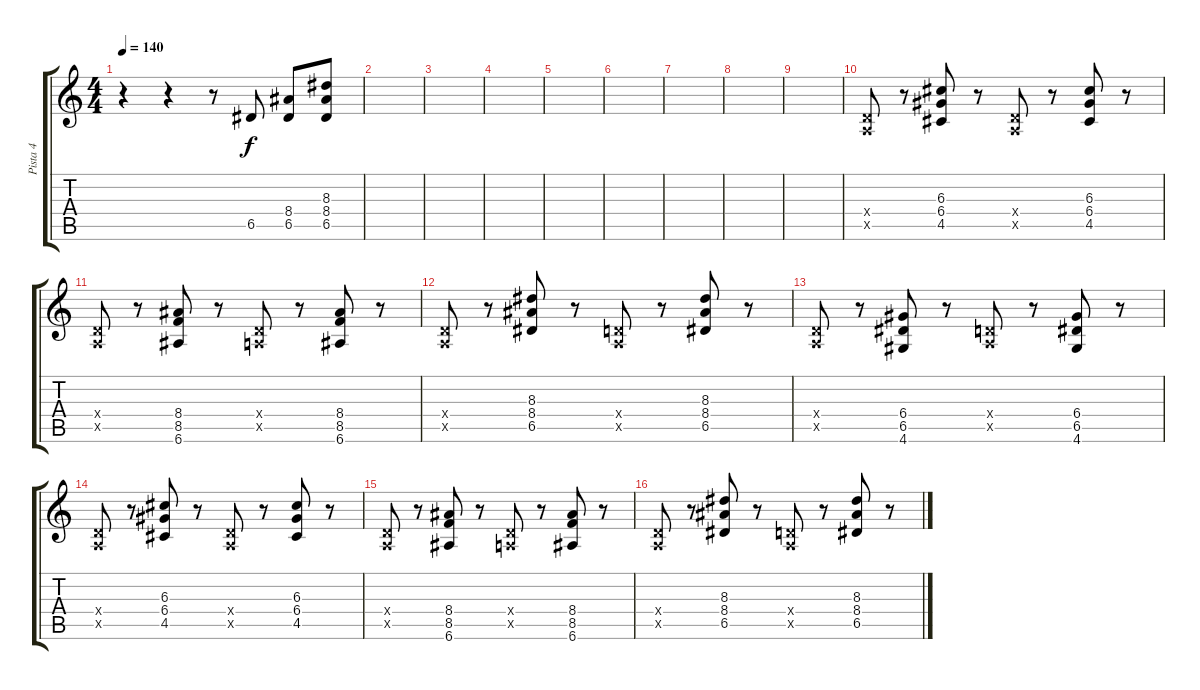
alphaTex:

\track ("Pista 4" "Pista 4") {instrument distortionguitar}
\staff {score tabs}
\tuning (E4 B3 G3 D3 A2 E2) {hide}
\ts (4 4)
\tempo 140
\clef g2
\ks c
r.4{dy f} r.4 r.8 6.5.8 (8.4 6.5).8 (8.3 8.4 6.5).8 |
|
|
|
|
|
|
|
|
(0.4{x} 0.5{x}).8 r.8 (6.3 6.4 4.5).8 r.8 (0.4{x} 0.5{x}).8 r.8 (6.3 6.4 4.5).8 r.8 |
(0.4{x} 0.5{x}).8 r.8 (8.4 8.5 6.6).8 r.8 (0.4{x} 0.5{x}).8 r.8 (8.4 8.5 6.6).8 r.8 |
(0.4{x} 0.5{x}).8 r.8 (8.3 8.4 6.5).8 r.8 (0.4{x} 0.5{x}).8 r.8 (8.3 8.4 6.5).8 r.8 |
(0.4{x} 0.5{x}).8 r.8 (6.4 6.5 4.6).8 r.8 (0.4{x} 0.5{x}).8 r.8 (6.4 6.5 4.6).8 r.8 |
(0.4{x} 0.5{x}).8 r.8 (6.3 6.4 4.5).8 r.8 (0.4{x} 0.5{x}).8 r.8 (6.3 6.4 4.5).8 r.8 |
(0.4{x} 0.5{x}).8 r.8 (8.4 8.5 6.6).8 r.8 (0.4{x} 0.5{x}).8 r.8 (8.4 8.5 6.6).8 r.8 |
(0.4{x} 0.5{x}).8 r.8 (8.3 8.4 6.5).8 r.8 (0.4{x} 0.5{x}).8 r.8 (8.3 8.4 6.5).8 r.8
